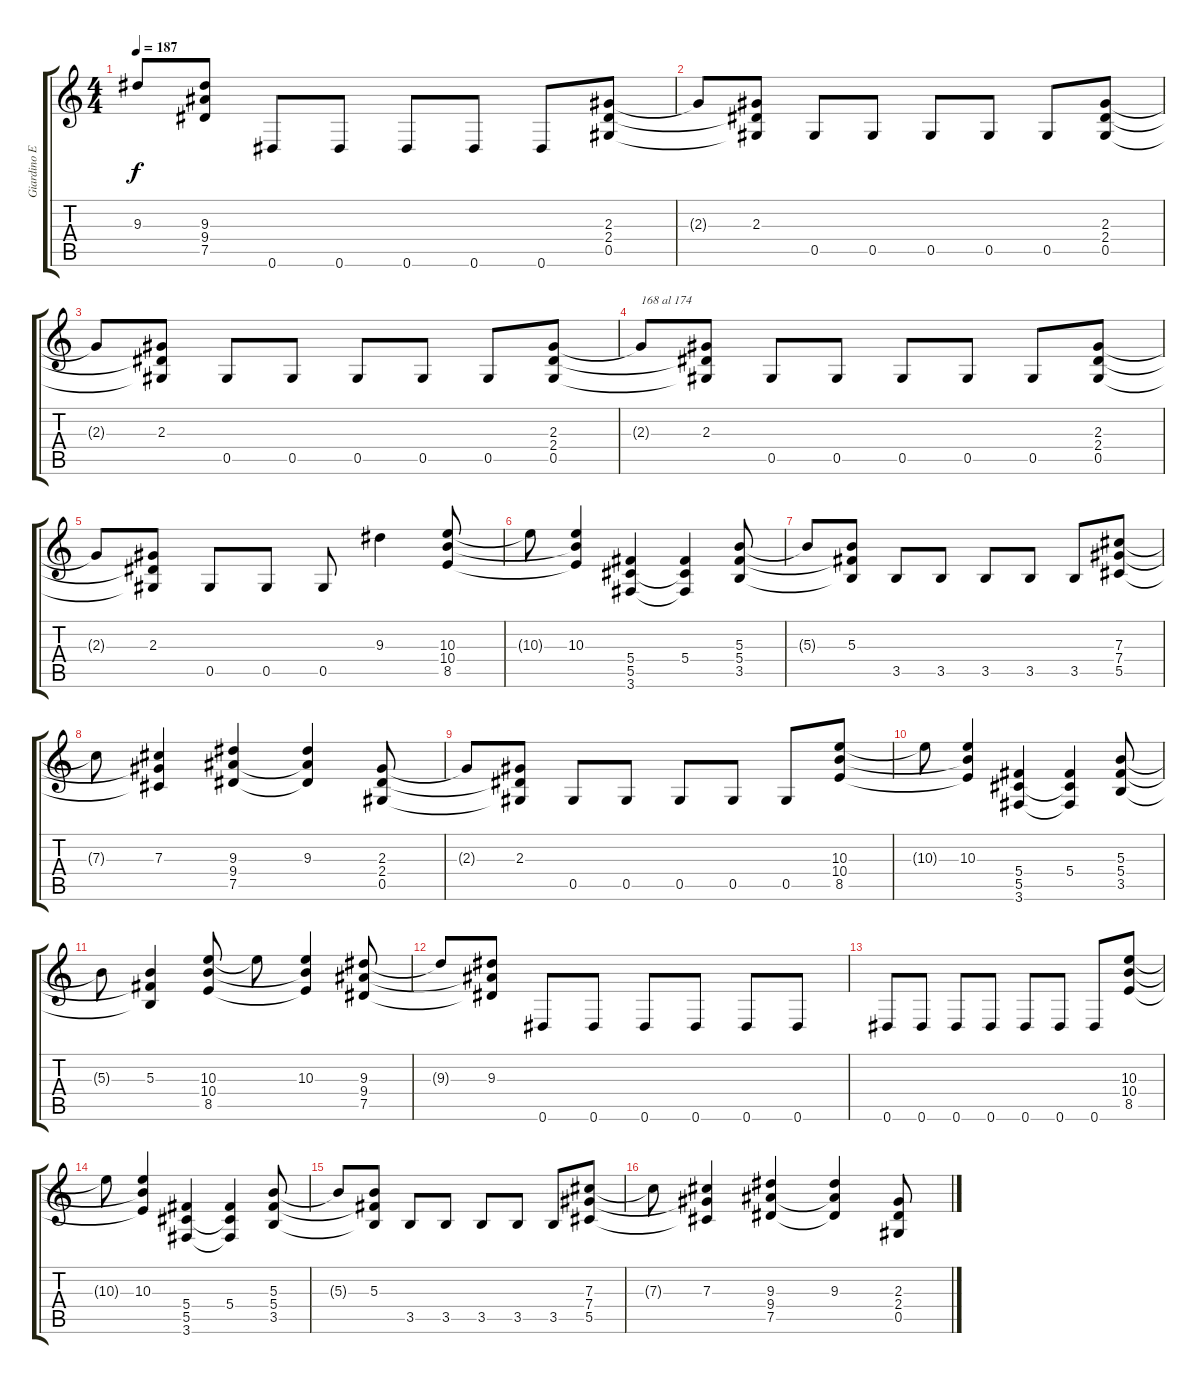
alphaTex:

\track ("Giardino Eb" "Giardino E") {instrument distortionguitar}
\staff {score tabs}
\tuning (Eb4 Bb3 Gb3 Db3 Ab2 Eb2) {hide}
\ts (4 4)
\tempo 187
\clef g2
\ks c
9.3{t}.8{dy f} (9.3 9.4{t} 7.5{t}).8 0.6.8 0.6.8 0.6.8 0.6.8 0.6.8 (2.3 2.4 0.5).8 |
2.3{t}.8 (2.3 2.4{t} 0.5{t}).8 0.5.8 0.5.8 0.5.8 0.5.8 0.5.8 (2.3 2.4 0.5).8 |
2.3{t}.8 (2.3 2.4{t} 0.5{t}).8 0.5.8 0.5.8 0.5.8 0.5.8 0.5.8 (2.3 2.4 0.5).8 |
2.3{t}.8{txt "168 al 174"} (2.3 2.4{t} 0.5{t}).8 0.5.8 0.5.8 0.5.8 0.5.8 0.5.8 (2.3 2.4 0.5).8 |
2.3{t}.8 (2.3 2.4{t} 0.5{t}).8 0.5.8 0.5.8 0.5.8 9.3.4 (10.3 10.4 8.5).8 |
10.3{t}.8 (10.3 10.4{t} 8.5{t}).4 (5.4 5.5 3.6).4 (5.4 5.5{t} 3.6{t}).4 (5.3 5.4 3.5).8 |
5.3{t}.8 (5.3 5.4{t} 3.5{t}).8 3.5.8 3.5.8 3.5.8 3.5.8 3.5.8 (7.3 7.4 5.5).8 |
7.3{t}.8 (7.3 7.4{t} 5.5{t}).4 (9.3 9.4 7.5).4 (9.3 9.4{t} 7.5{t}).4 (2.3 2.4 0.5).8 |
2.3{t}.8 (2.3 2.4{t} 0.5{t}).8 0.5.8 0.5.8 0.5.8 0.5.8 0.5.8 (10.3 10.4 8.5).8 |
10.3{t}.8 (10.3 10.4{t} 8.5{t}).4 (5.4 5.5 3.6).4 (5.4 5.5{t} 3.6{t}).4 (5.3 5.4 3.5).8 |
5.3{t}.8 (5.3 5.4{t} 3.5{t}).4 (10.3 10.4 8.5).8 10.3{t}.8 (10.3 10.4{t} 8.5{t}).4 (9.3 9.4 7.5).8 |
9.3{t}.8 (9.3 9.4{t} 7.5{t}).8 0.6.8 0.6.8 0.6.8 0.6.8 0.6.8 0.6.8 |
0.6.8 0.6.8 0.6.8 0.6.8 0.6.8 0.6.8 0.6.8 (10.3 10.4 8.5).8 |
10.3{t}.8 (10.3 10.4{t} 8.5{t}).4 (5.4 5.5 3.6).4 (5.4 5.5{t} 3.6{t}).4 (5.3 5.4 3.5).8 |
5.3{t}.8 (5.3 5.4{t} 3.5{t}).8 3.5.8 3.5.8 3.5.8 3.5.8 3.5.8 (7.3 7.4 5.5).8 |
7.3{t}.8 (7.3 7.4{t} 5.5{t}).4 (9.3 9.4 7.5).4 (9.3 9.4{t} 7.5{t}).4 (2.3 2.4 0.5).8
